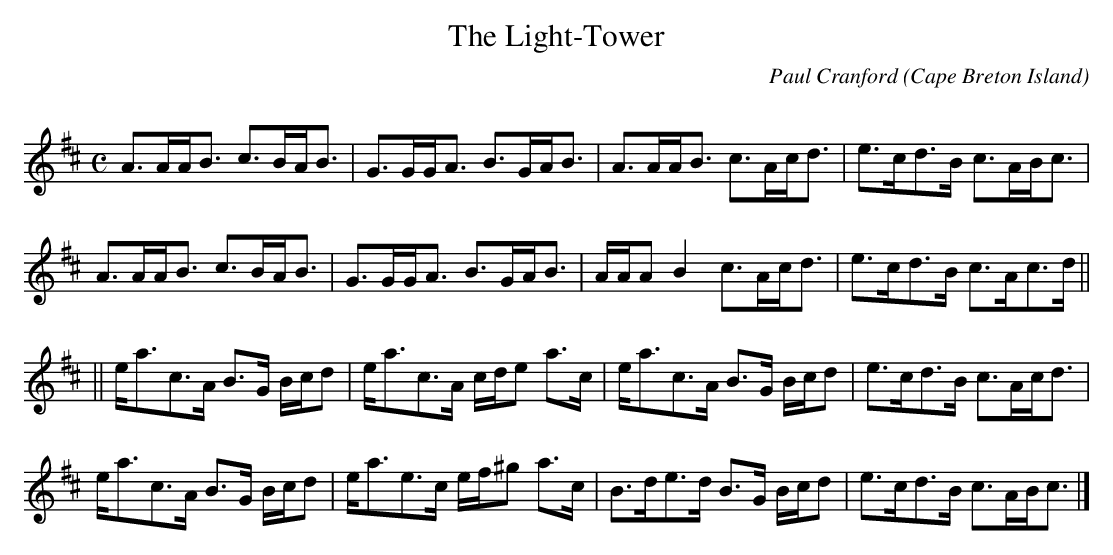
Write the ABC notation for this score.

X:1
T:The Light-Tower
C:Paul Cranford
O:Cape Breton Island
Q:266
L:1/8
M:C
K:Amix
A>AA<B c>BA<B|G>GG<A B>GA<B|A>AA<B c>Ac<d|e>cd>B c>AB<c|
A>AA<B c>BA<B|G>GG<A B>GA<B|A/A/A B2 c>Ac<d|e>cd>B c>Ac>d||
||e<ac>A B>G B/c/d|e<ac>A c/d/e a>c|e<ac>A B>G B/c/d|e>cd>B c>Ac<d|
e<ac>A B>G B/c/d|e<ae>c e/f/^g a>c|B>de>d B>G B/c/d|e>cd>B c>AB<c|]
